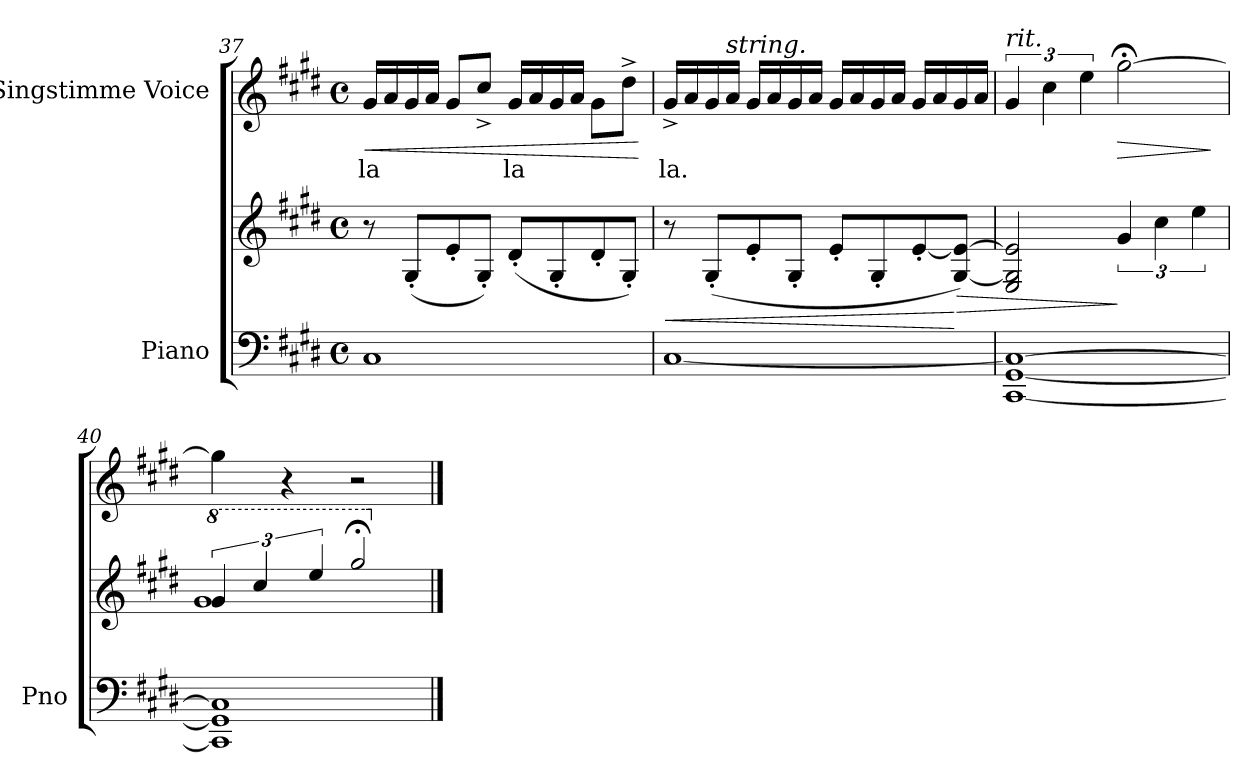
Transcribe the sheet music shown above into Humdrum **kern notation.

**kern	**kern	**dynam	**kern	**text	**dynam
*part2	*part2	*part2	*part1	*part1	*part1
*staff3	*staff2	*staff2/3	*staff1	*staff1	*staff1
*I"Piano	*	*	*I"Singstimme Voice	*	*
*I'Pno	*	*	*	*	*
*clefF4	*clefG2	*	*clefG2	*	*
*k[f#c#g#d#]	*k[f#c#g#d#]	*	*k[f#c#g#d#]	*	*
*M4/4	*M4/4	*	*M4/4	*	*
*met(c)	*met(c)	*	*met(c)	*	*
=37	=37	=37	=37	=37	=37
!	!	!	!	!LO:LY:b	!LO:HP:b
1C#	8r	.	16g#/LL	la	<
.	.	.	16a/	.	.
.	(<8G#'/L	.	16g#/	.	.
.	.	.	16a/JJ	.	.
.	8e'/	.	8g#/L	.	.
.	8G#'/J)	.	8cc#^/J	.	.
!	!	!	!	!LO:LY:b	!
.	(<8d#'/L	.	16g#/LL	la	.
.	.	.	16a/	.	.
.	8G#'/	.	16g#/	.	.
.	.	.	16a/JJ	.	.
.	8d#'/	.	8g#\L	.	.
.	8G#'/J)	.	8dd#^\J	.	.
.	.	.	.	.	[
!!LO:LB:g=z
=38	=38	=38	=38	=38	=38
!	!	!LO:HP:b	!	!LO:LY:b	!
[1C#	8r	<	16g#^/LL	la.	.
.	.	.	16a/	.	.
.	(<8G#'/L	.	16g#/	.	.
!	!	!	!LO:TX:a:i:t=string.	!	!
.	.	.	16a/JJ	.	.
*	*	*	*MM125	*	*
.	8e'/	.	16g#/LL	.	.
.	.	.	16a/	.	.
.	8G#'/J	.	16g#/	.	.
.	.	.	16a/JJ	.	.
*	*	*	*MM130	*	*
.	8e'/L	.	16g#/LL	.	.
.	.	.	16a/	.	.
.	8G#'/	.	16g#/	.	.
.	.	.	16a/JJ	.	.
*	*	*	*MM135	*	*
.	[8e'/	.	16g#/LL	.	.
.	.	.	16a/	.	.
!	!	!LO:HP:n=1:b	!	!	!
.	[8G#/ 8e/_J)	[ >	16g#/	.	.
.	.	.	16a/JJ	.	.
=39	=39	=39	=39	=39	=39
*	*	*	*MM120	*	*
!	!	!	!LO:TX:a:i:t=rit.	!	!
[1CC# [1GG# 1C#_	2E/ 2G#/] 2e/]	.	6g#/	.	.
.	.	.	6cc#\	.	.
.	.	.	6ee\	.	.
*	*	*	*MM100	*	*
!	!	!	!	!	!LO:HP:b
.	6g#/	]	[2gg#;<\	.	>
.	6cc#\	.	.	.	.
.	6ee\	.	.	.	.
.	.	.	.	.	]
=40	=40	=40	=40	=40	=40
*	*8va	*	*	*	*
*	*	*	*MM90	*	*
*	*^	*	*	*	*
1CC#] 1GG#] 1C#]	6gg#/	1gg#	.	4gg#\]	.	.
.	6ccc#/	.	.	.	.	.
.	.	.	.	4r	.	.
.	6eee/	.	.	.	.	.
.	2ggg#;</	.	.	2r	.	.
*	*v	*v	*	*	*	*
*	*X8va	*	*	*	*
==	==	==	==	==	==
*-	*-	*-	*-	*-	*-
